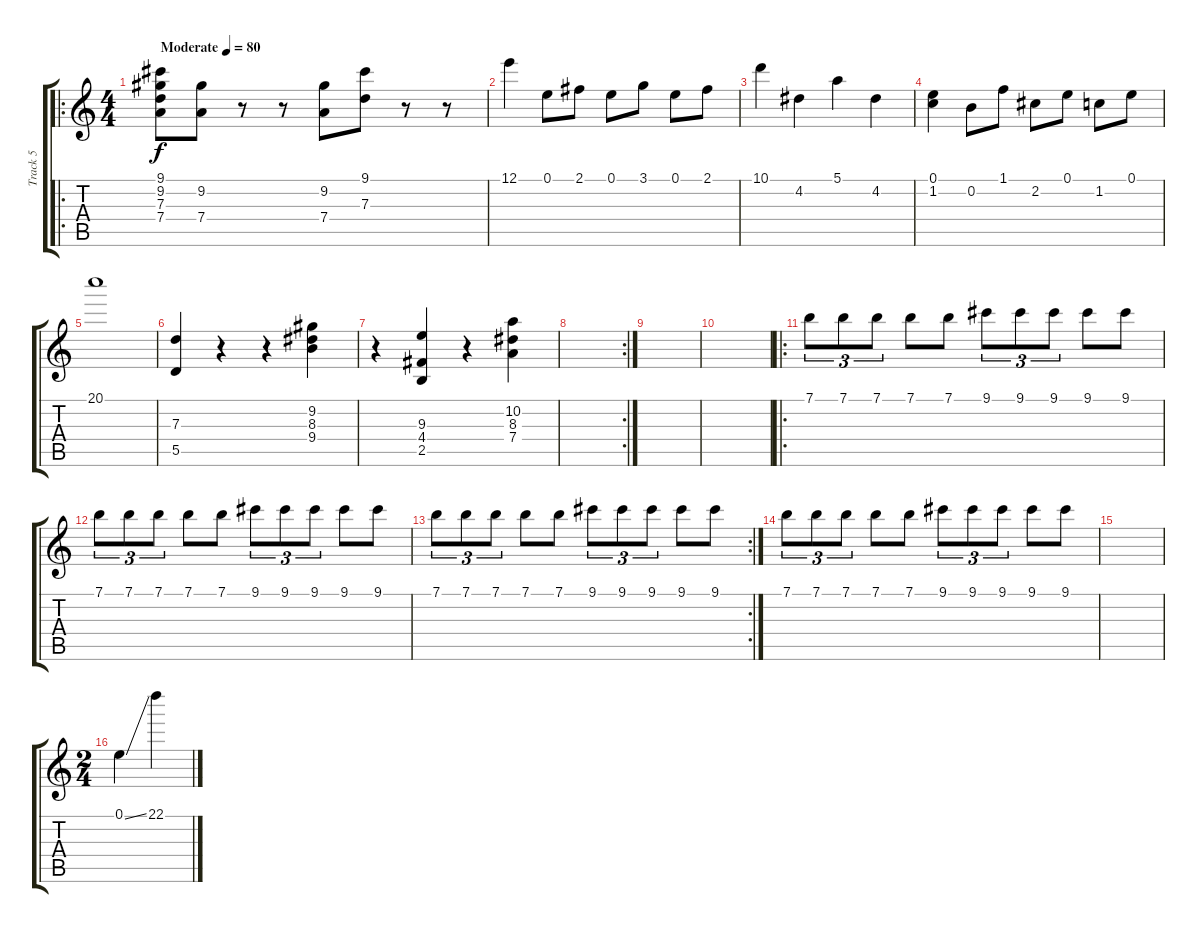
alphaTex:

\track ("Track 5" "Track 5") {instrument acousticguitarsteel}
\staff {score tabs}
\tuning (E4 B3 G3 D3 A2 E2) {hide}
\ro
\ts (4 4)
\tempo (80 "Moderate")
\clef g2
\ks c
(9.1 9.2 7.3 7.4).8{dy f instrument acousticguitarsteel} (9.2 7.4).8 r.8 r.8 (9.2 7.4).8 (9.1 7.3).8 r.8 r.8 |
12.1.4 0.1.8 2.1.8 0.1.8 3.1.8 0.1.8 2.1.8 |
10.1.4 4.2.4 5.1.4 4.2.4 |
(0.1 1.2).4 0.2.8 1.1.8 2.2.8 0.1.8 1.2.8 0.1.8 |
20.1.1 |
(7.3 5.5).4 r.4 r.4 (9.2 8.3 9.4).4 |
r.4 (9.3 4.4 2.5).4 r.4 (10.2 8.3 7.4).4 |
\rc 2
|
|
|
\ro
7.1.8{tu (3 2)} 7.1.8{tu (3 2)} 7.1.8{tu (3 2)} 7.1.8 7.1.8 9.1.8{tu (3 2)} 9.1.8{tu (3 2)} 9.1.8{tu (3 2)} 9.1.8 9.1.8 |
7.1.8{tu (3 2)} 7.1.8{tu (3 2)} 7.1.8{tu (3 2)} 7.1.8 7.1.8 9.1.8{tu (3 2)} 9.1.8{tu (3 2)} 9.1.8{tu (3 2)} 9.1.8 9.1.8 |
\rc 2
7.1.8{tu (3 2)} 7.1.8{tu (3 2)} 7.1.8{tu (3 2)} 7.1.8 7.1.8 9.1.8{tu (3 2)} 9.1.8{tu (3 2)} 9.1.8{tu (3 2)} 9.1.8 9.1.8 |
7.1.8{tu (3 2)} 7.1.8{tu (3 2)} 7.1.8{tu (3 2)} 7.1.8 7.1.8 9.1.8{tu (3 2)} 9.1.8{tu (3 2)} 9.1.8{tu (3 2)} 9.1.8 9.1.8 |
|
\ts (2 4)
0.1{ss}.4 22.1.4
